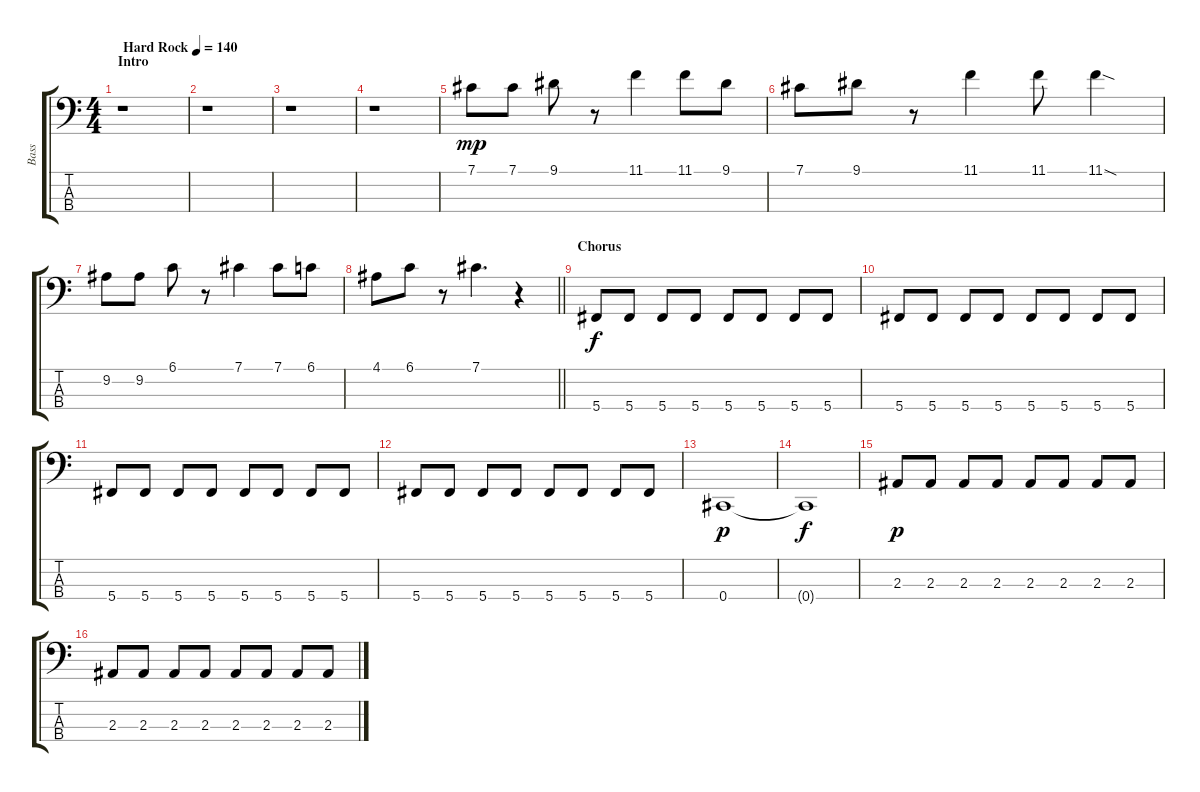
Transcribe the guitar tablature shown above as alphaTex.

\track ("Bass" "Bass") {instrument electricbassfinger}
\staff {score tabs}
\tuning (Gb2 Db2 Ab1 Db1) {hide}
\ts (4 4)
\section ("" "Intro")
\tempo (140 "Hard Rock")
\clef f4
\ks c
r.1{dy mp instrument electricbassfinger} |
r.1 |
r.1 |
r.1 |
7.1.8 7.1.8 9.1.8 r.8 11.1.4 11.1.8 9.1.8 |
7.1.8 9.1.8 r.8 11.1.4 11.1.8 11.1{sod}.4 |
9.2.8 9.2.8 6.1.8 r.8 7.1.4 7.1.8 6.1.8 |
\barLineRight lightlight
4.1.8 6.1.8 r.8 7.1.4{d} r.4 |
\section ("" "Chorus")
5.4.8{dy f instrument electricbassfinger} 5.4.8 5.4.8 5.4.8 5.4.8 5.4.8 5.4.8 5.4.8 |
5.4.8 5.4.8 5.4.8 5.4.8 5.4.8 5.4.8 5.4.8 5.4.8 |
5.4.8 5.4.8 5.4.8 5.4.8 5.4.8 5.4.8 5.4.8 5.4.8 |
5.4.8 5.4.8 5.4.8 5.4.8 5.4.8 5.4.8 5.4.8 5.4.8 |
0.4.1{dy p instrument electricbassfinger} |
0.4{t}.1{dy f} |
2.3.8{dy p instrument electricbassfinger} 2.3.8 2.3.8 2.3.8 2.3.8 2.3.8 2.3.8 2.3.8 |
2.3.8 2.3.8 2.3.8 2.3.8 2.3.8 2.3.8 2.3.8 2.3.8
